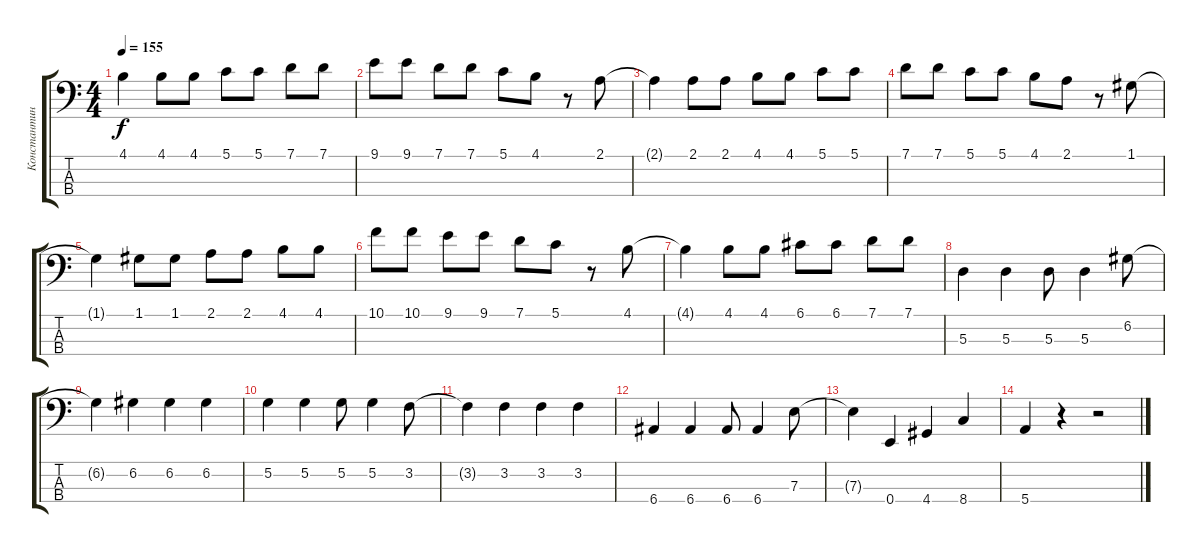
\track ("Константин Бекрев (Rickenbaker)" "Константин") {instrument electricbasspick}
\staff {score tabs}
\tuning (G2 D2 A1 E1) {hide}
\ts (4 4)
\tempo 155
\clef f4
\ks c
4.1{t}.4{dy f} 4.1.8 4.1.8 5.1.8 5.1.8 7.1.8 7.1.8 |
9.1.8 9.1.8 7.1.8 7.1.8 5.1.8 4.1.8 r.8 2.1.8 |
2.1{t}.4 2.1.8 2.1.8 4.1.8 4.1.8 5.1.8 5.1.8 |
7.1.8 7.1.8 5.1.8 5.1.8 4.1.8 2.1.8 r.8 1.1.8 |
1.1{t}.4 1.1.8 1.1.8 2.1.8 2.1.8 4.1.8 4.1.8 |
10.1.8 10.1.8 9.1.8 9.1.8 7.1.8 5.1.8 r.8 4.1.8 |
4.1{t}.4 4.1.8 4.1.8 6.1.8 6.1.8 7.1.8 7.1.8 |
5.3.4 5.3.4 5.3.8 5.3.4 6.2.8 |
6.2{t}.4 6.2.4 6.2.4 6.2.4 |
5.2.4 5.2.4 5.2.8 5.2.4 3.2.8 |
3.2{t}.4 3.2.4 3.2.4 3.2.4 |
6.4.4 6.4.4 6.4.8 6.4.4 7.3.8 |
7.3{t}.4 0.4.4 4.4.4 8.4.4 |
5.4.4 r.4 r.2
